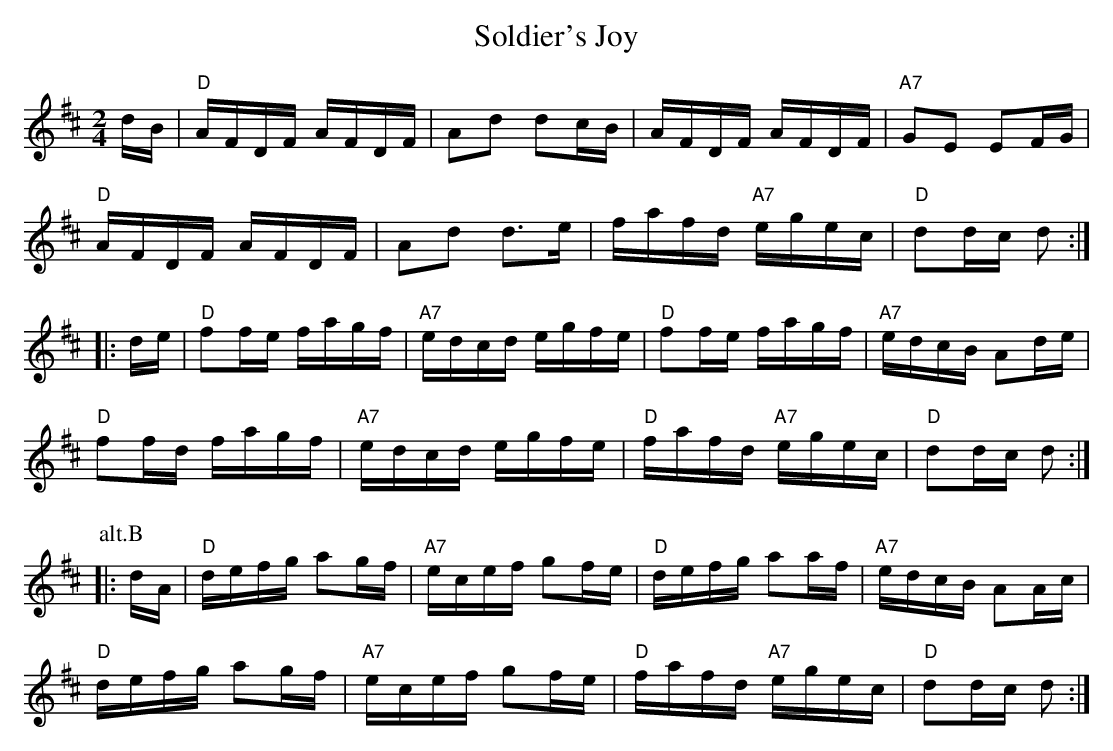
X:1
T:Soldier's Joy
M:2/4
L:1/16
K:D
dB|"D"AFDF AFDF|A2d2 d2cB|AFDF AFDF|"A7"G2E2 E2FG|!
"D"AFDF AFDF|A2d2 d3e|fafd "A7"egec|"D"d2dc d2:|!
|:de|"D"f2fe fagf|"A7"edcd egfe|"D"f2fe fagf|"A7"edcB A2de|!
"D"f2fd fagf|"A7"edcd egfe|"D"fafd "A7"egec|"D"d2dc d2:|!
P:alt.B
|:dA|"D"defg a2gf|"A7"ecef g2fe|"D"defg a2af|"A7"edcB A2Ac|!
"D"defg a2gf|"A7"ecef g2fe|"D"fafd "A7"egec|"D"d2dc d2:|]
